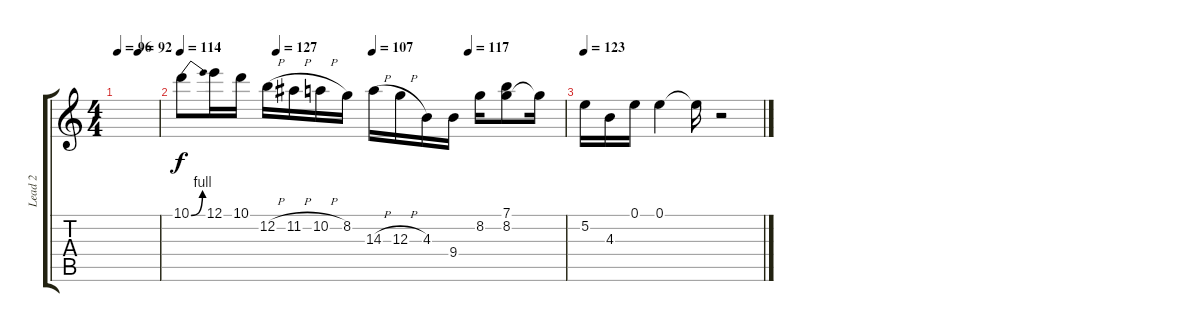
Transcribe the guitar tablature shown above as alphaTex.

\track ("Lead 2" "Lead 2") {instrument distortionguitar}
\staff {score tabs}
\tuning (E4 B3 G3 D3 A2 E2) {hide}
\ts (4 4)
\tempo 96
\tempo (92 0.5)
\clef g2
\ks c
|
\tempo 114
\tempo (127 0.25)
\tempo (107 0.5)
\tempo (117 0.75)
10.1{be (bend 0 0 60 4)}.8 12.1.16 10.1.16 12.2{h}.16 11.2{h}.16 10.2{h}.16 8.2.16 14.3{h}.16 12.3{h}.16 4.3.16 9.4.16 8.2.16 (7.1 8.2).8 8.2{t}.16 |
\tempo 123
5.2.16 4.3.16 0.1.16 0.1.4 0.1{t}.16 r.2
